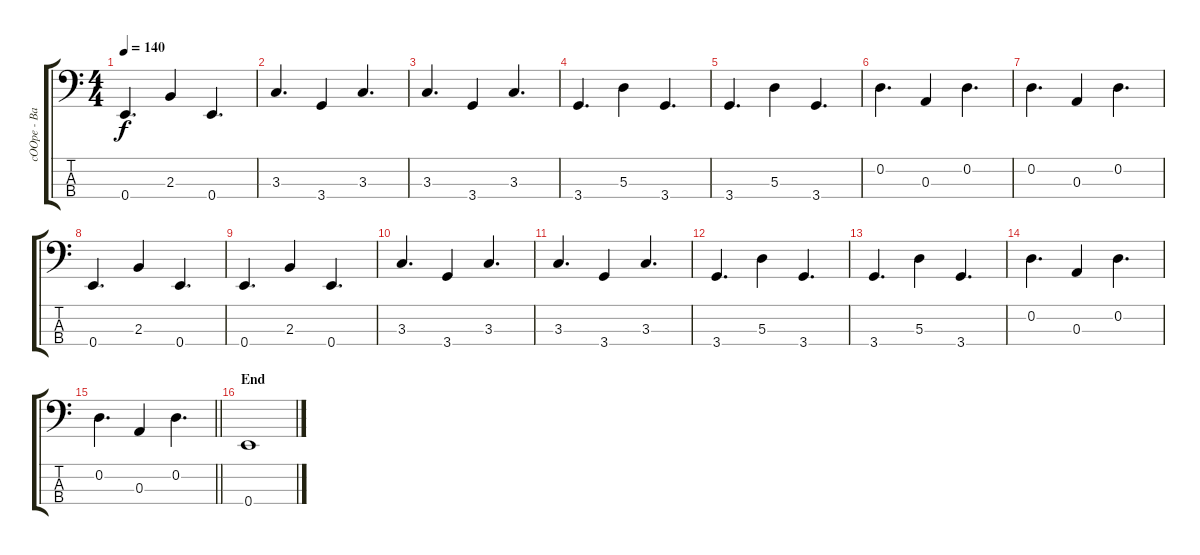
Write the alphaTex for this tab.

\track ("cOOpe - Bass" "cOOpe - Ba") {instrument electricbasspick}
\staff {score tabs}
\tuning (G2 D2 A1 E1) {hide}
\ts (4 4)
\tempo 140
\clef f4
\ks c
0.4.4{d dy f} 2.3.4 0.4.4{d} |
3.3.4{d} 3.4.4 3.3.4{d} |
3.3.4{d} 3.4.4 3.3.4{d} |
3.4.4{d} 5.3.4 3.4.4{d} |
3.4.4{d} 5.3.4 3.4.4{d} |
0.2.4{d} 0.3.4 0.2.4{d} |
0.2.4{d} 0.3.4 0.2.4{d} |
0.4.4{d} 2.3.4 0.4.4{d} |
0.4.4{d} 2.3.4 0.4.4{d} |
3.3.4{d} 3.4.4 3.3.4{d} |
3.3.4{d} 3.4.4 3.3.4{d} |
3.4.4{d} 5.3.4 3.4.4{d} |
3.4.4{d} 5.3.4 3.4.4{d} |
0.2.4{d} 0.3.4 0.2.4{d} |
\barLineRight lightlight
0.2.4{d} 0.3.4 0.2.4{d} |
\section ("" "End")
0.4.1
